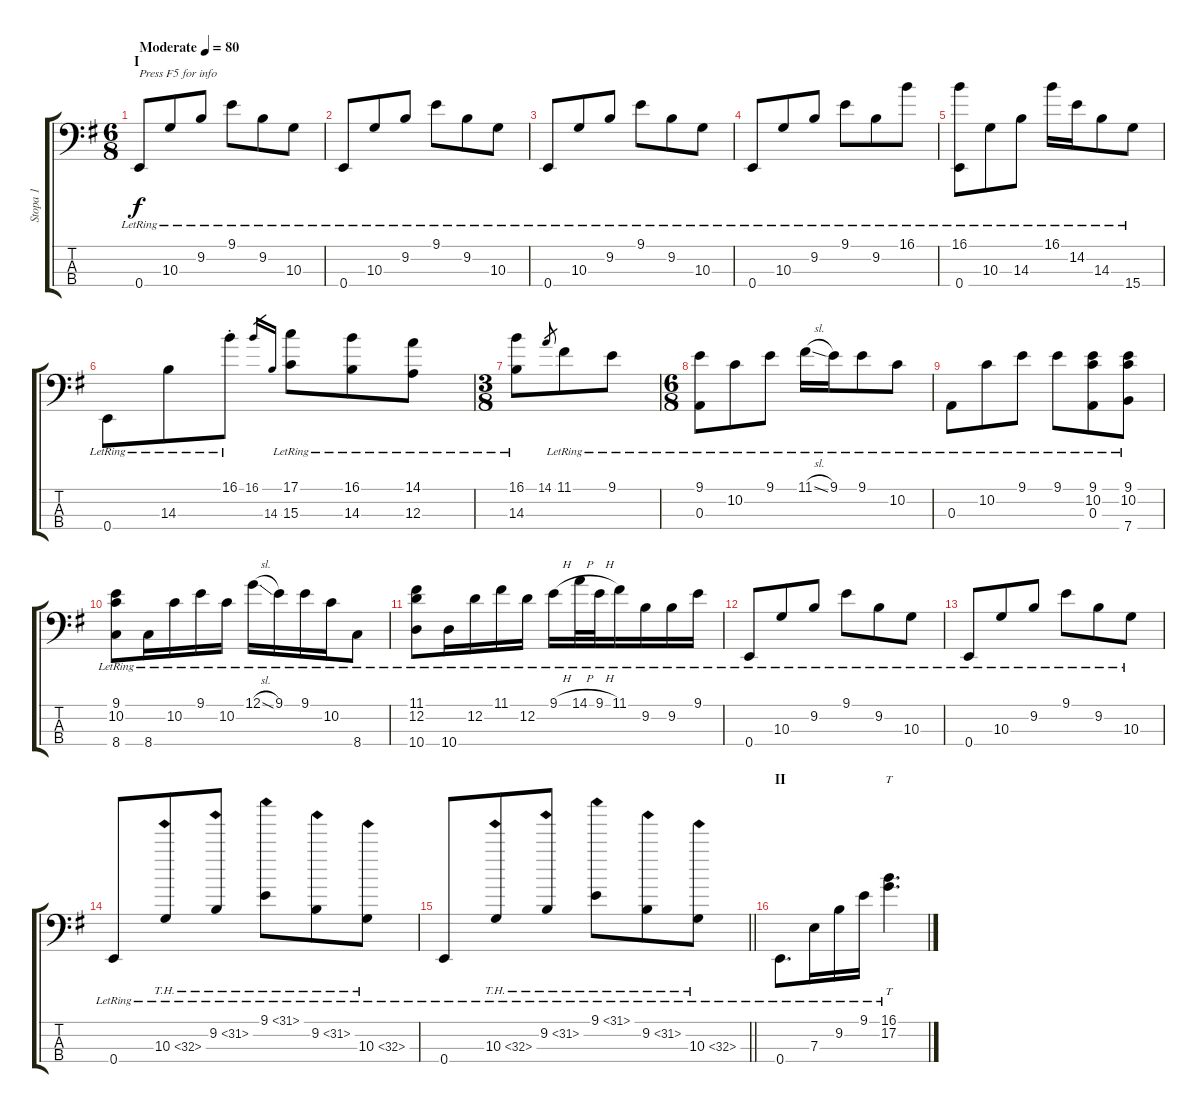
\track ("Stopa 1" "Stopa 1") {instrument electricbassfinger}
\staff {score tabs}
\tuning (G2 D2 A1 E1) {hide}
\ts (6 8)
\section ("" "I")
\tempo (80 "Moderate")
\clef f4
\ks g
0.4{lr}.8{txt "Press F5 for info" dy f instrument electricbassfinger} 10.3{lr}.8 9.2{lr}.8 9.1{lr}.8 9.2{lr}.8 10.3{lr}.8 |
0.4{lr}.8 10.3{lr}.8 9.2{lr}.8 9.1{lr}.8 9.2{lr}.8 10.3{lr}.8 |
0.4{lr}.8 10.3{lr}.8 9.2{lr}.8 9.1{lr}.8 9.2{lr}.8 10.3{lr}.8 |
0.4{lr}.8 10.3{lr}.8 9.2{lr}.8 9.1{lr}.8 9.2{lr}.8 16.1{lr}.8 |
(16.1{lr} 0.4{lr}).8 10.3{lr}.8 14.3{lr}.8 16.1{lr}.16 14.2{lr}.16 14.3{lr}.8 15.4{lr}.8 |
0.4{lr}.8 14.3{lr}.8 16.1{st lr}.8 16.1.16{gr} 14.3.16{gr} (17.1{lr} 15.3{lr}).8 (16.1{lr} 14.3{lr}).8 (14.1{lr} 12.3{lr}).8 |
\ts (3 8)
(16.1{lr} 14.3{lr}).8 14.1.8{gr} 11.1{lr}.8 9.1{lr}.8 |
\ts (6 8)
(9.1{lr} 0.3{lr}).8 10.2{lr}.8 9.1{lr}.8 11.1{sl lr}.16 9.1{lr}.16 9.1{lr}.8 10.2{lr}.8 |
0.3{lr}.8 10.2{lr}.8 9.1{lr}.8 9.1{lr}.8 (9.1{lr} 10.2{lr} 0.3{lr}).8 (9.1{lr} 10.2{lr} 7.4{lr}).8 |
(9.1{lr} 10.2{lr} 8.4{lr}).8 8.4{lr}.16 10.2{lr}.16 9.1{lr}.16 10.2{lr}.16 12.1{sl lr}.16 9.1{lr}.16 9.1{lr}.16 10.2{lr}.16 8.4{lr}.8 |
(11.1{lr} 12.2{lr} 10.4{lr}).8 10.4{lr}.16 12.2{lr}.16 11.1{lr}.16 12.2{lr}.16 9.1{h lr}.16 14.1{h lr}.32 9.1{h lr}.32 11.1{lr}.16 9.2{lr}.16 9.2{lr}.16 9.1{lr}.16 |
0.4{lr}.8 10.3{lr}.8 9.2{lr}.8 9.1{lr}.8 9.2{lr}.8 10.3{lr}.8 |
0.4{lr}.8 10.3{lr}.8 9.2{lr}.8 9.1{lr}.8 9.2{lr}.8 10.3{lr}.8 |
0.4{lr}.8 10.3{th 22 lr}.8 9.2{th 22 lr}.8 9.1{th 22 lr}.8 9.2{th 22 lr}.8 10.3{th 22 lr}.8 |
\barLineRight lightlight
0.4{lr}.8 10.3{th 22 lr}.8 9.2{th 22 lr}.8 9.1{th 22 lr}.8 9.2{th 22 lr}.8 10.3{th 22 lr}.8 |
\section ("" "II")
0.4{lr}.8{d} 7.3{lr}.16 9.2{lr}.16 9.1{lr}.16 (16.1{lr} 17.2{lr}).4{tt d}
